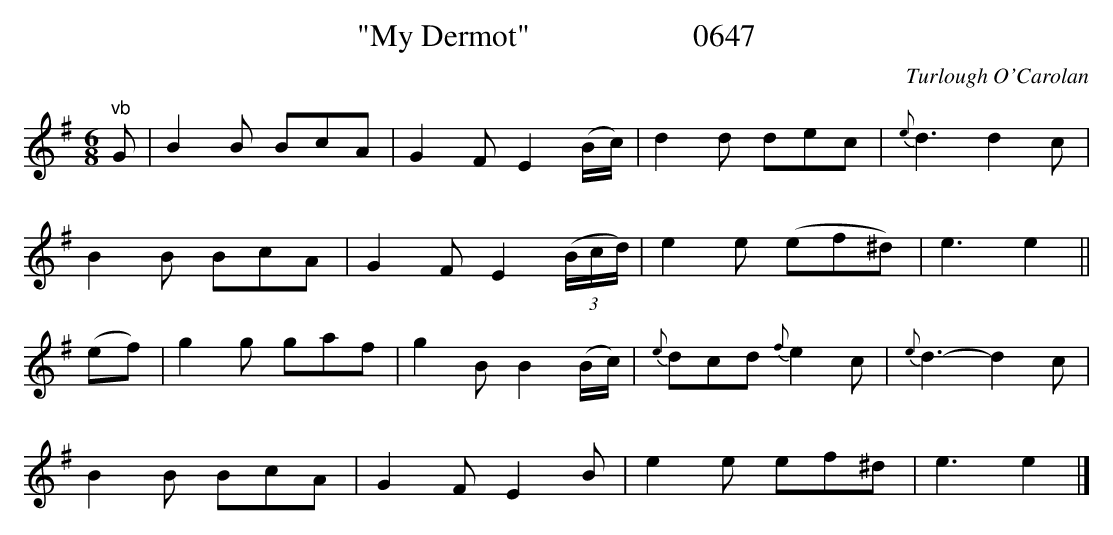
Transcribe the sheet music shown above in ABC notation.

X:1
T:"My Dermot"                     0647
C:Turlough O'Carolan
M:6/8
L:1/8
K:G
"^vb"G|B2B BcA|G2F E2(B/2c/2)|d2d dec|{e}d3d2c|
B2B BcA|G2F E2 (3(B/2c/2d/2)|e2e (ef^d)|e3e2||
(ef)|g2g gaf|g2B B2(B/2c/2)|{e}dcd {f}e2c|{e}d3-d2c|
B2B BcA|G2F E2B|e2e ef^d|e3e2|]
